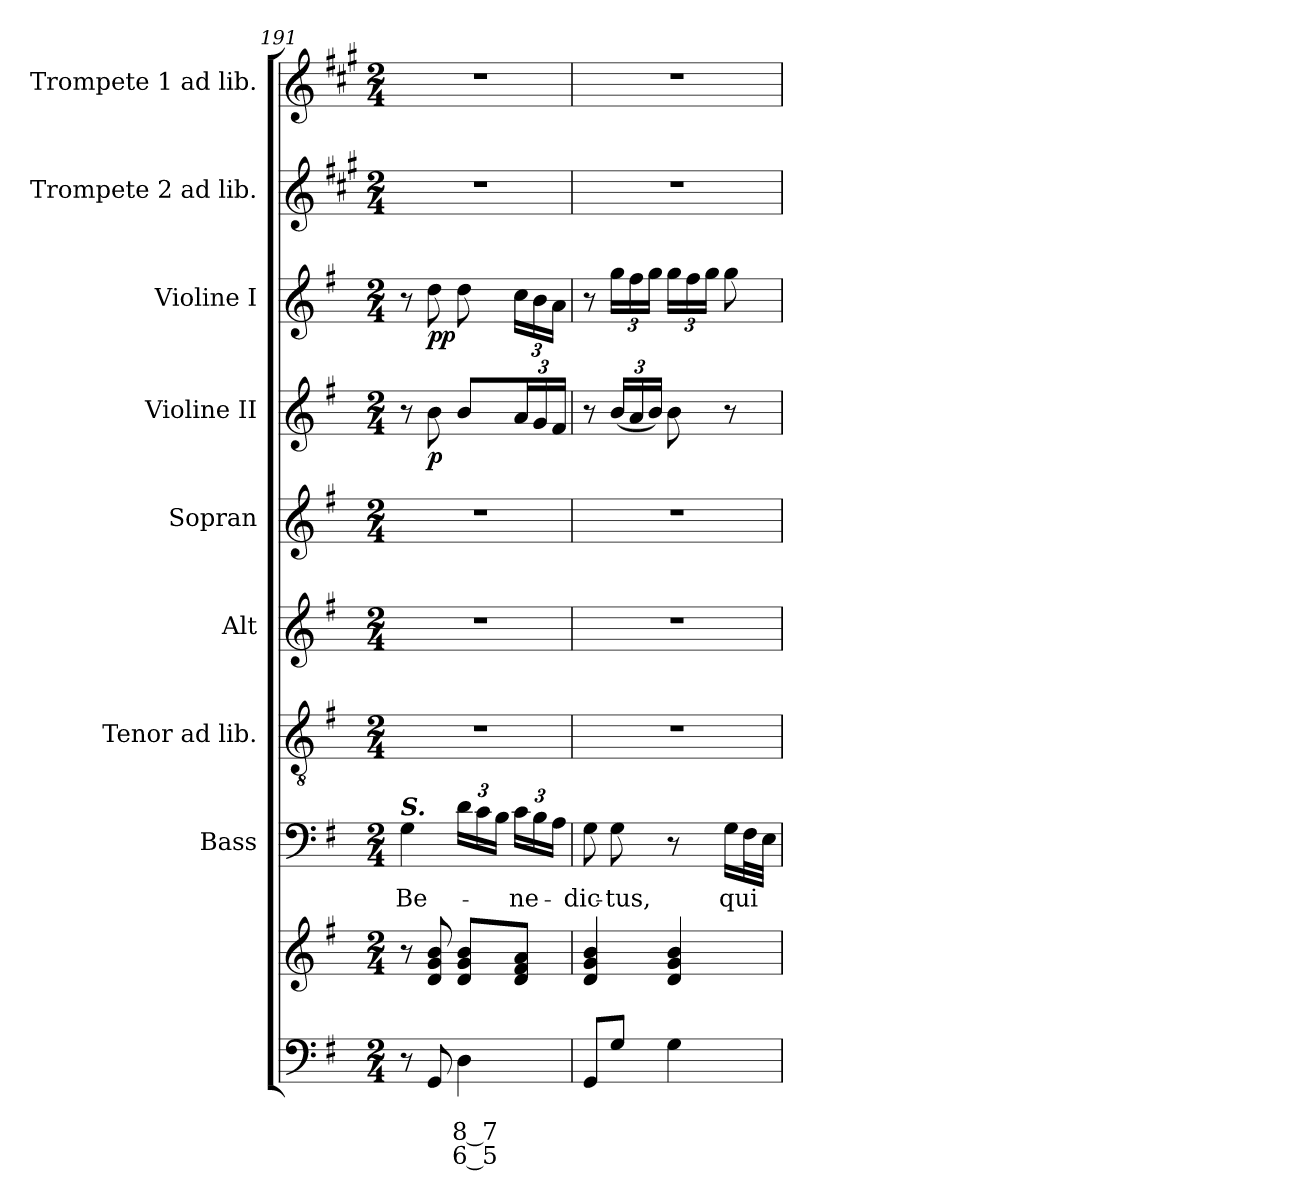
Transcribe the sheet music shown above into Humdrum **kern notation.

**kern	**text	**text	**text	**kern	**kern	**text	**kern	**kern	**kern	**kern	**dynam	**kern	**dynam	**kern	**kern
*part9	*part9	*part9	*part9	*part9	*part8	*part8	*part7	*part6	*part5	*part4	*part4	*part3	*part3	*part2	*part1
*staff10	*staff10	*staff10	*staff10	*staff9	*staff8	*staff8	*staff7	*staff6	*staff5	*staff4	*staff4	*staff3	*staff3	*staff2	*staff1
*	*	*	*	*	*I"Bass	*	*I"Tenor ad lib.	*I"Alt	*I"Sopran	*I"Violine II	*	*I"Violine I	*	*I"Trompete 2 ad lib.	*I"Trompete 1 ad lib.
*	*	*	*	*	*I'B.	*	*I'T.	*I'A.	*I'S.	*I'Vl. II	*	*I'Vl. I	*	*I'Trp. 2	*I'Trp. 1
!!LO:PB:g=z
*clefF4	*	*	*	*clefG2	*clefF4	*	*clefGv2	*clefG2	*clefG2	*clefG2	*	*clefG2	*	*clefG2	*clefG2
*	*	*	*	*	*	*	*	*	*	*	*	*	*	*ITrd1c2	*ITrd1c2
*k[f#]	*	*	*	*k[f#]	*k[f#]	*	*k[f#]	*k[f#]	*k[f#]	*k[f#]	*	*k[f#]	*	*k[f#]	*k[f#]
*G:	*	*	*	*G:	*G:	*	*G:	*G:	*G:	*G:	*	*G:	*	*G:	*G:
*M2/4	*	*	*	*M2/4	*M2/4	*	*M2/4	*M2/4	*M2/4	*M2/4	*	*M2/4	*	*M2/4	*M2/4
=191	=191	=191	=191	=191	=191	=191	=191	=191	=191	=191	=191	=191	=191	=191	=191
!	!	!	!	!	!LO:TX:a:Bi:t=S.	!	!	!	!	!	!	!	!	!	!
!	!	!	!	!	!	!LO:LY:b	!	!	!	!	!	!	!	!	!
8r	.	.	.	8r	4G\	Be-	2r	2r	2r	8r	.	8r	.	2r	2r
!	!	!	!	!	!	!	!	!	!	!	!LO:DY:b	!	!LO:DY:b	!	!
8GG/	.	.	.	8d/ 8g/ 8b/	.	.	.	.	.	8b\	p	8dd\	pp	.	.
!	!	!LO:LY:b	!LO:LY:b	!	!	!	!	!	!	!	!	!	!	!	!
4D\	.	8_7	6_5	8d/ 8g/ 8b/L	24d\LL	.	.	.	.	8b/L	.	8dd\	.	.	.
.	.	.	.	.	24c\	.	.	.	.	.	.	.	.	.	.
.	.	.	.	.	24B\JJ	.	.	.	.	.	.	.	.	.	.
!	!	!	!	!	!	!LO:LY:b	!	!	!	!	!	!	!	!	!
.	.	.	.	8d/ 8f#/ 8a/J	24c\LL	-ne-	.	.	.	24a/L	.	24cc\LL	.	.	.
.	.	.	.	.	24B\	.	.	.	.	24g/	.	24b\	.	.	.
.	.	.	.	.	24A\JJ	.	.	.	.	24f#/JJ	.	24a\JJ	.	.	.
=192	=192	=192	=192	=192	=192	=192	=192	=192	=192	=192	=192	=192	=192	=192	=192
!	!	!	!	!	!	!LO:LY:b	!	!	!	!	!	!	!	!	!
8GG/L	.	.	.	4d/ 4g/ 4b/	8G\	-dic-	2r	2r	2r	8r	.	8r	.	2r	2r
!	!	!	!	!	!	!LO:LY:b	!	!	!	!	!	!	!	!	!
8G/J	.	.	.	.	8G\	-tus,	.	.	.	(<24b/LL	.	24gg\LL	.	.	.
.	.	.	.	.	.	.	.	.	.	24a/	.	24ff#\	.	.	.
.	.	.	.	.	.	.	.	.	.	24b/JJ)	.	24gg\JJ	.	.	.
4G\	.	.	.	4d/ 4g/ 4b/	8r	.	.	.	.	8b\	.	24gg\LL	.	.	.
.	.	.	.	.	.	.	.	.	.	.	.	24ff#\	.	.	.
.	.	.	.	.	.	.	.	.	.	.	.	24gg\JJ	.	.	.
!	!	!	!	!	!	!LO:LY:b	!	!	!	!	!	!	!	!	!
.	.	.	.	.	16G\LL	qui	.	.	.	8r	.	8gg\	.	.	.
.	.	.	.	.	32F#\L	.	.	.	.	.	.	.	.	.	.
.	.	.	.	.	32E\JJJ	.	.	.	.	.	.	.	.	.	.
=	=	=	=	=	=	=	=	=	=	=	=	=	=	=	=
*-	*-	*-	*-	*-	*-	*-	*-	*-	*-	*-	*-	*-	*-	*-	*-
